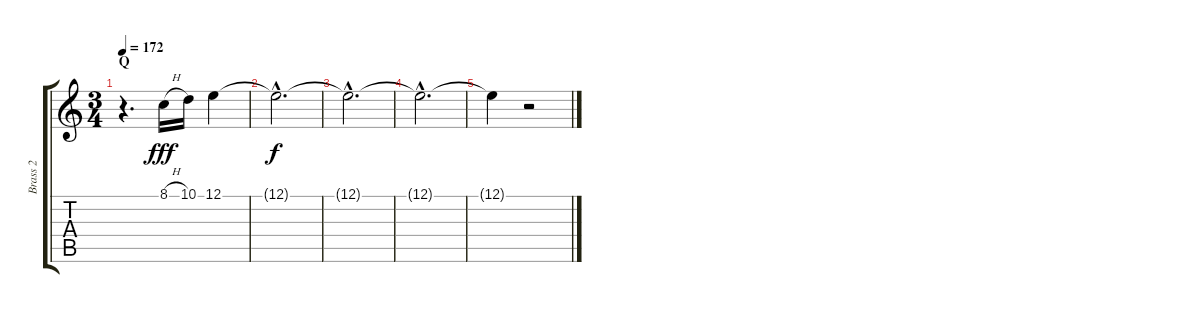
\track ("Brass 2" "Brass 2") {instrument brasssection}
\staff {score tabs}
\tuning (E4 B3 G3 D3 A2 E2) {hide}
\ts (3 4)
\section ("" "Q")
\tempo 172
\clef g2
\ks c
r.4{d dy f} 8.1{h}.16{dy fff} 10.1.16 12.1.4 |
12.1{hac t}.2{d dy f} |
12.1{hac t}.2{d} |
12.1{hac t}.2{d} |
12.1{t}.4 r.2
